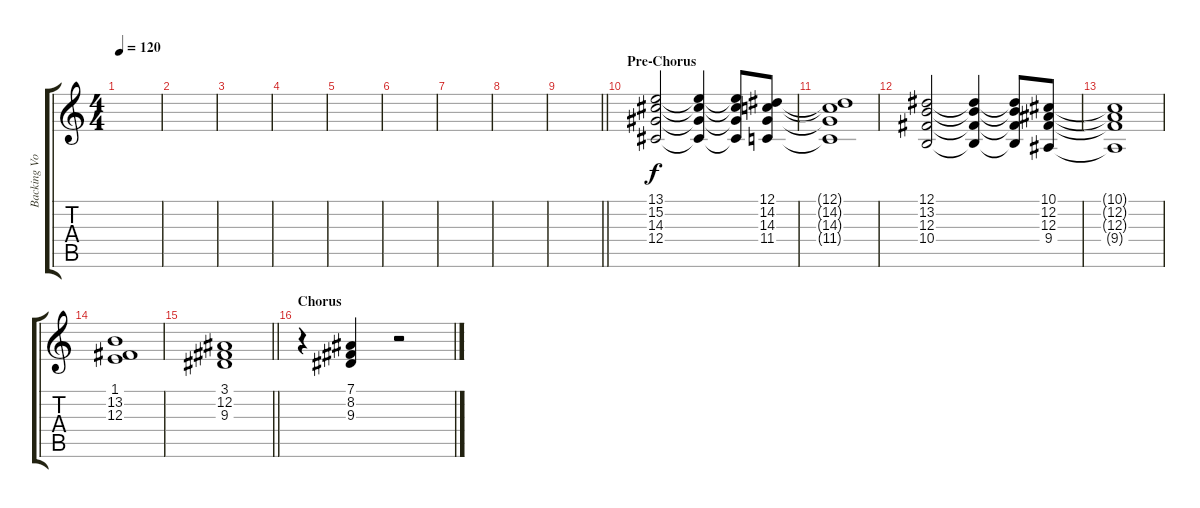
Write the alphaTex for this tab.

\track ("Backing Vocals" "Backing Vo") {instrument choiraahs}
\staff {score tabs}
\tuning (Eb4 Bb3 Gb3 Db3 Ab2 Db2) {hide}
\ts (4 4)
\tempo 120
\clef g2
\ks c
|
|
|
|
|
|
|
|
\barLineRight lightlight
|
\section ("" "Pre-Chorus")
(13.1 15.2 14.3 12.4).2 (13.1{t} 15.2{t} 14.3{t} 12.4{t}).4 (13.1{t} 15.2{t} 14.3{t} 12.4{t}).8 (12.1 14.2 14.3 11.4).8 |
(12.1{t} 14.2{t} 14.3{t} 11.4{t}).1 |
(12.1 13.2 12.3 10.4).2 (12.1{t} 13.2{t} 12.3{t} 10.4{t}).4 (12.1{t} 13.2{t} 12.3{t} 10.4{t}).8 (10.1 12.2 12.3 9.4).8 |
(10.1{t} 12.2{t} 12.3{t} 9.4{t}).1 |
(1.1 13.2 12.3).1 |
\barLineRight lightlight
(3.1 12.2 9.3).1 |
\section ("" "Chorus")
r.4{volume 12 instrument lead1square} (7.1 8.2 9.3).4 r.2
